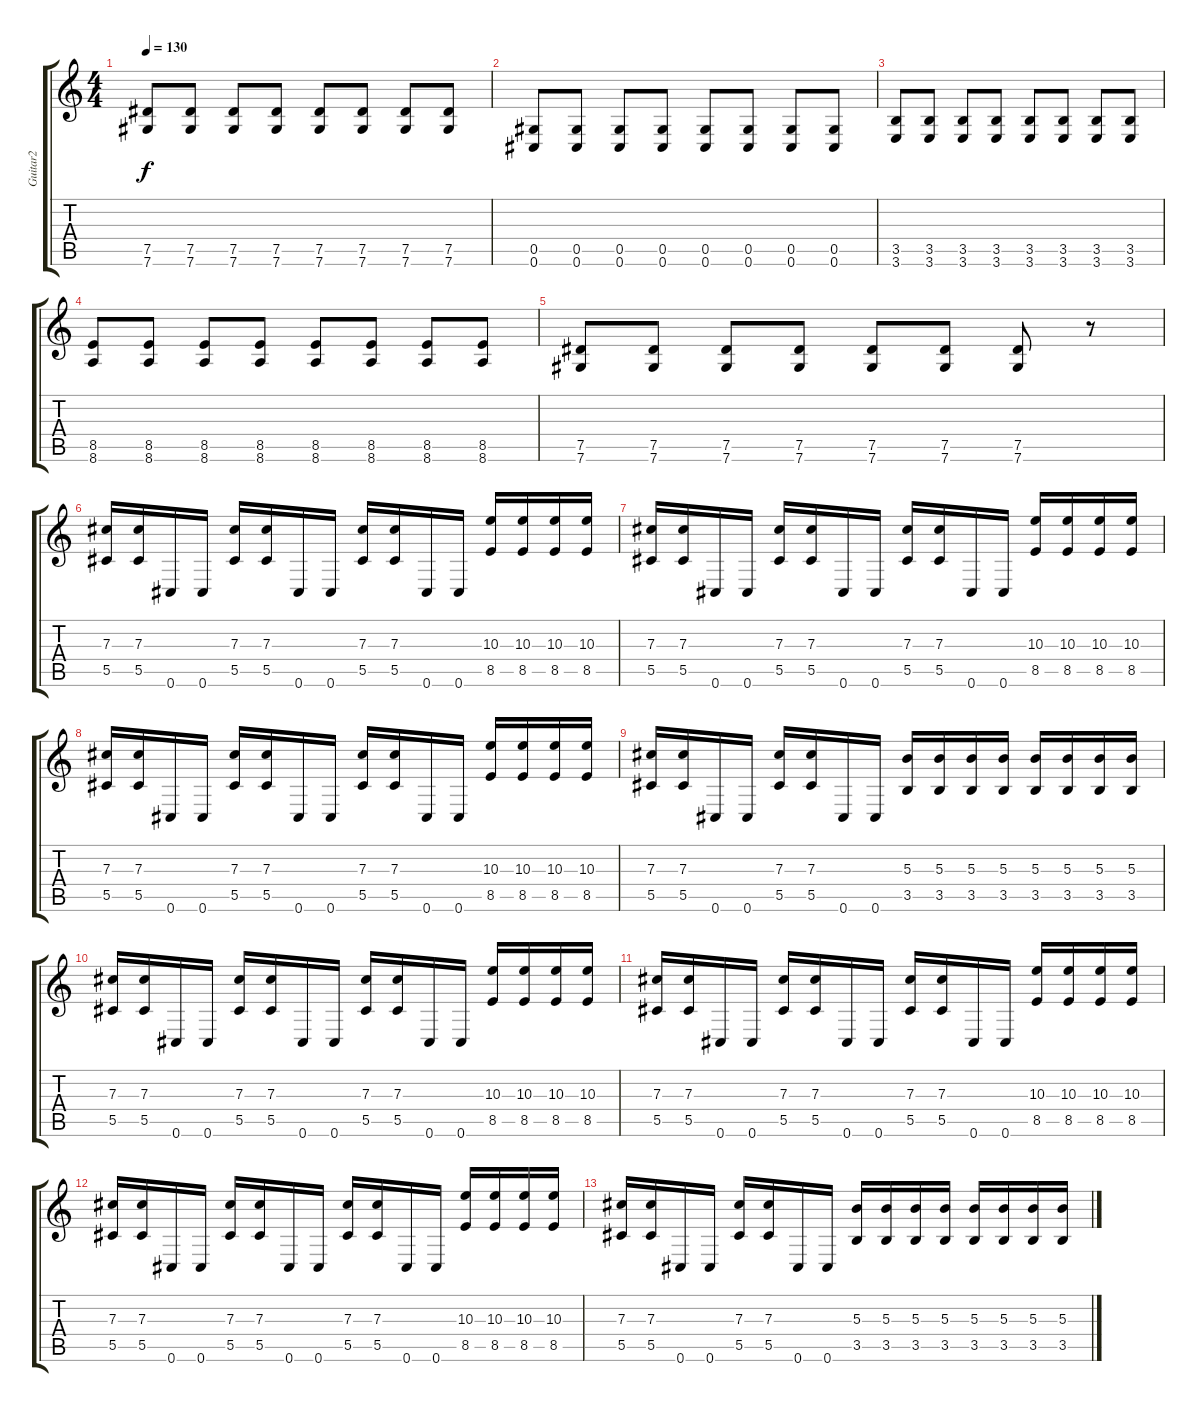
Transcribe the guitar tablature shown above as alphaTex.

\track ("Guitar2" "Guitar2") {instrument distortionguitar}
\staff {score tabs}
\tuning (Eb4 Bb3 Gb3 Db3 Ab2 Db2) {hide}
\ts (4 4)
\tempo 130
\clef g2
\ks c
(7.5 7.6).8{dy f} (7.5 7.6).8 (7.5 7.6).8 (7.5 7.6).8 (7.5 7.6).8 (7.5 7.6).8 (7.5 7.6).8 (7.5 7.6).8 |
(0.5 0.6).8 (0.5 0.6).8 (0.5 0.6).8 (0.5 0.6).8 (0.5 0.6).8 (0.5 0.6).8 (0.5 0.6).8 (0.5 0.6).8 |
(3.5 3.6).8 (3.5 3.6).8 (3.5 3.6).8 (3.5 3.6).8 (3.5 3.6).8 (3.5 3.6).8 (3.5 3.6).8 (3.5 3.6).8 |
(8.5 8.6).8 (8.5 8.6).8 (8.5 8.6).8 (8.5 8.6).8 (8.5 8.6).8 (8.5 8.6).8 (8.5 8.6).8 (8.5 8.6).8 |
(7.5 7.6).8 (7.5 7.6).8 (7.5 7.6).8 (7.5 7.6).8 (7.5 7.6).8 (7.5 7.6).8 (7.5 7.6).8 r.8 |
(7.3 5.5).16 (7.3 5.5).16 0.6.16 0.6.16 (7.3 5.5).16 (7.3 5.5).16 0.6.16 0.6.16 (7.3 5.5).16 (7.3 5.5).16 0.6.16 0.6.16 (10.3 8.5).16 (10.3 8.5).16 (10.3 8.5).16 (10.3 8.5).16 |
(7.3 5.5).16 (7.3 5.5).16 0.6.16 0.6.16 (7.3 5.5).16 (7.3 5.5).16 0.6.16 0.6.16 (7.3 5.5).16 (7.3 5.5).16 0.6.16 0.6.16 (10.3 8.5).16 (10.3 8.5).16 (10.3 8.5).16 (10.3 8.5).16 |
(7.3 5.5).16 (7.3 5.5).16 0.6.16 0.6.16 (7.3 5.5).16 (7.3 5.5).16 0.6.16 0.6.16 (7.3 5.5).16 (7.3 5.5).16 0.6.16 0.6.16 (10.3 8.5).16 (10.3 8.5).16 (10.3 8.5).16 (10.3 8.5).16 |
(7.3 5.5).16 (7.3 5.5).16 0.6.16 0.6.16 (7.3 5.5).16 (7.3 5.5).16 0.6.16 0.6.16 (5.3 3.5).16 (5.3 3.5).16 (5.3 3.5).16 (5.3 3.5).16 (5.3 3.5).16 (5.3 3.5).16 (5.3 3.5).16 (5.3 3.5).16 |
(7.3 5.5).16 (7.3 5.5).16 0.6.16 0.6.16 (7.3 5.5).16 (7.3 5.5).16 0.6.16 0.6.16 (7.3 5.5).16 (7.3 5.5).16 0.6.16 0.6.16 (10.3 8.5).16 (10.3 8.5).16 (10.3 8.5).16 (10.3 8.5).16 |
(7.3 5.5).16 (7.3 5.5).16 0.6.16 0.6.16 (7.3 5.5).16 (7.3 5.5).16 0.6.16 0.6.16 (7.3 5.5).16 (7.3 5.5).16 0.6.16 0.6.16 (10.3 8.5).16 (10.3 8.5).16 (10.3 8.5).16 (10.3 8.5).16 |
(7.3 5.5).16 (7.3 5.5).16 0.6.16 0.6.16 (7.3 5.5).16 (7.3 5.5).16 0.6.16 0.6.16 (7.3 5.5).16 (7.3 5.5).16 0.6.16 0.6.16 (10.3 8.5).16 (10.3 8.5).16 (10.3 8.5).16 (10.3 8.5).16 |
(7.3 5.5).16 (7.3 5.5).16 0.6.16 0.6.16 (7.3 5.5).16 (7.3 5.5).16 0.6.16 0.6.16 (5.3 3.5).16 (5.3 3.5).16 (5.3 3.5).16 (5.3 3.5).16 (5.3 3.5).16 (5.3 3.5).16 (5.3 3.5).16 (5.3 3.5).16
